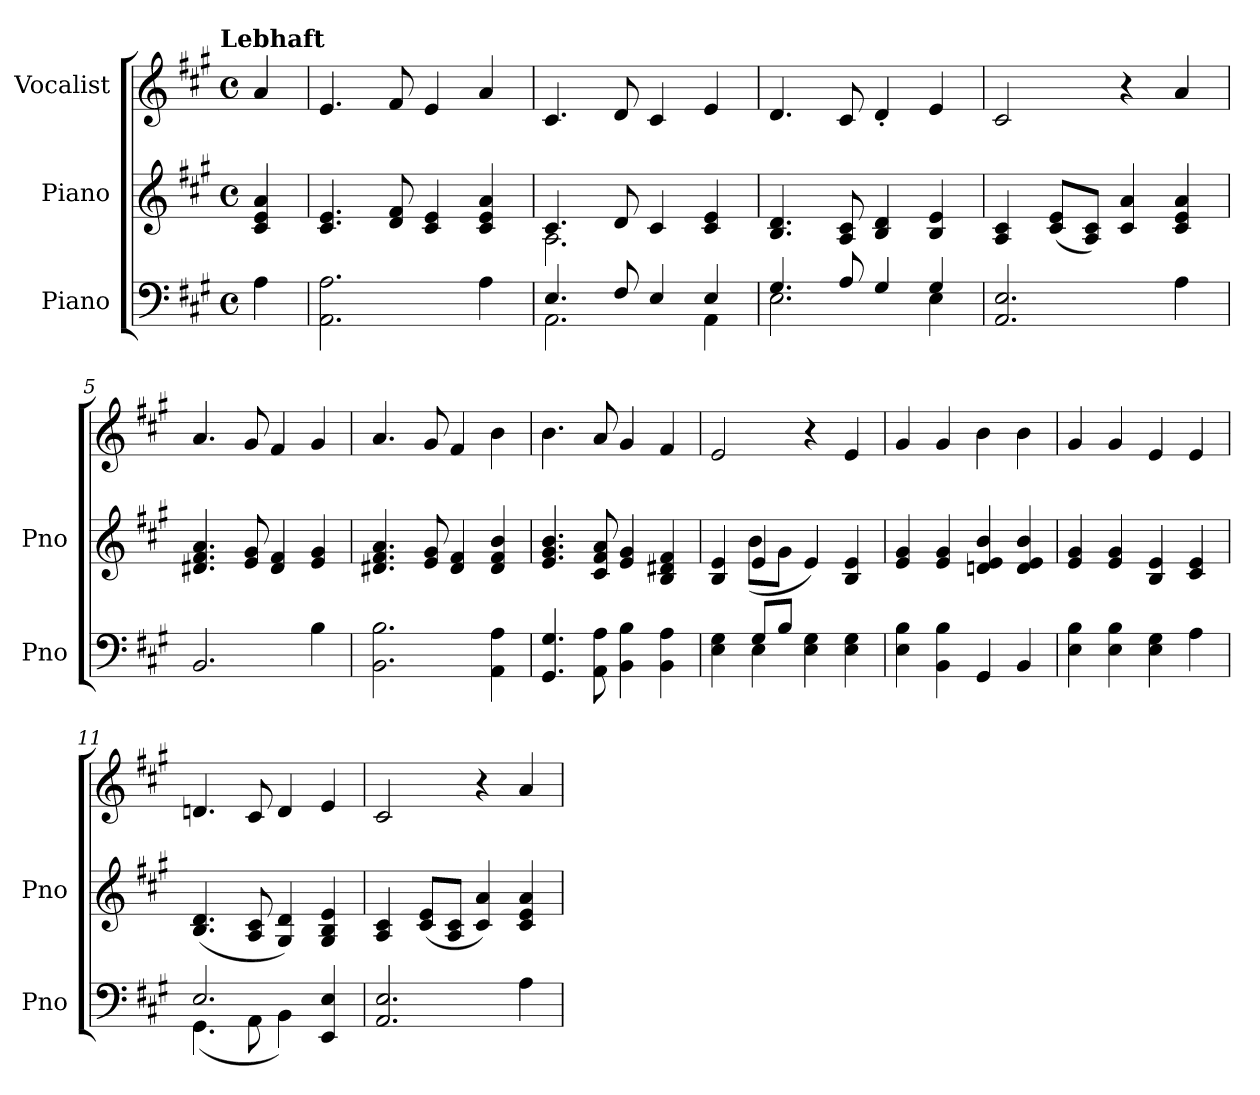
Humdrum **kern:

**kern	**kern	**kern
*part3	*part2	*part1
*staff3	*staff2	*staff1
*I"Piano	*I"Piano	*I"Vocalist
*I'Pno	*I'Pno	*
*clefF4	*clefG2	*clefG2
*k[f#c#g#]	*k[f#c#g#]	*k[f#c#g#]
*A:	*A:	*A:
!!LO:TX:omd:t=Lebhaft
*M4/4	*M4/4	*M4/4
*met(c)	*met(c)	*met(c)
*MM110	*MM110	*MM110
=	=	=
4A	4c# 4e 4a	4a
=1	=1	=1
2.AA 2.A	4.c# 4.e	4.e
.	8d 8f#	8f#
.	4c# 4e	4e
4A	4c# 4e 4a	4a
=2	=2	=2
*^	*^	*
4.E	2.AA	4.c#	2.A	4.c#
8F#	.	8d	.	8d
4E	.	4c#	.	4c#
4E	4AA	4c# 4e	4ryy	4e
*	*	*v	*v	*
=3	=3	=3	=3
4.G#	2.E	4.B 4.d	4.d
8A	.	8A 8c#	8c#
4G#	.	4B 4d	4d'
4G#	4E	4B 4e	4e
*v	*v	*	*
=4	=4	=4
2.AA 2.E	4A 4c#	2c#
.	(8c# 8eL	.
.	8A 8c#J)	.
.	4c# 4a	4r
4A	4c# 4e 4a	4a
=5	=5	=5
2.BB	4.d#X 4.f# 4.a	4.a
.	8e 8g#	8g#
.	4d# 4f#	4f#
4B	4e 4g#	4g#
=6	=6	=6
2.BB 2.B	4.d#X 4.f# 4.a	4.a
.	8e 8g#	8g#
.	4d# 4f#	4f#
4AA 4A	4d# 4f# 4b	4b
=7	=7	=7
4.GG# 4.G#	4.e 4.g# 4.b	4.b
8AA 8A	8c# 8f# 8a	8a
4BB 4B	4e 4g#	4g#
4BB 4A	4B 4d#X 4f#	4f#
=8	=8	=8
*^	*^	*
4E 4G#	4ryy	4B 4e	4ryy	2e
8G#L	4E	4e	(8bL	.
8BJ	.	.	8g#J	.
4E 4G#	2ryy	4e)	2ryy	4r
4E 4G#	.	4B 4e	.	4e
*v	*v	*	*	*
*	*v	*v	*
=9	=9	=9
4E 4B	4e 4g#	4g#
4BB 4B	4e 4g#	4g#
4GG#	4dn 4e 4b	4b
4BB	4d 4e 4b	4b
=10	=10	=10
4E 4B	4e 4g#	4g#
4E 4B	4e 4g#	4g#
4E 4G#	4B 4e	4e
4A	4c# 4e	4e
=11	=11	=11
*^	*	*
2.E	(4.GG#	(4.B 4.d	4.dn
.	8AA	8A 8c#	8c#
.	4BB)	4G# 4d)	4d
4EE 4E	4ryy	4G# 4B 4e	4e
*v	*v	*	*
=12	=12	=12
2.AA 2.E	4A 4c#	2c#
.	(8c# 8eL	.
.	8A 8c#J	.
.	4c# 4a)	4r
4A	4c# 4e 4a	4a
=	=	=
*-	*-	*-
